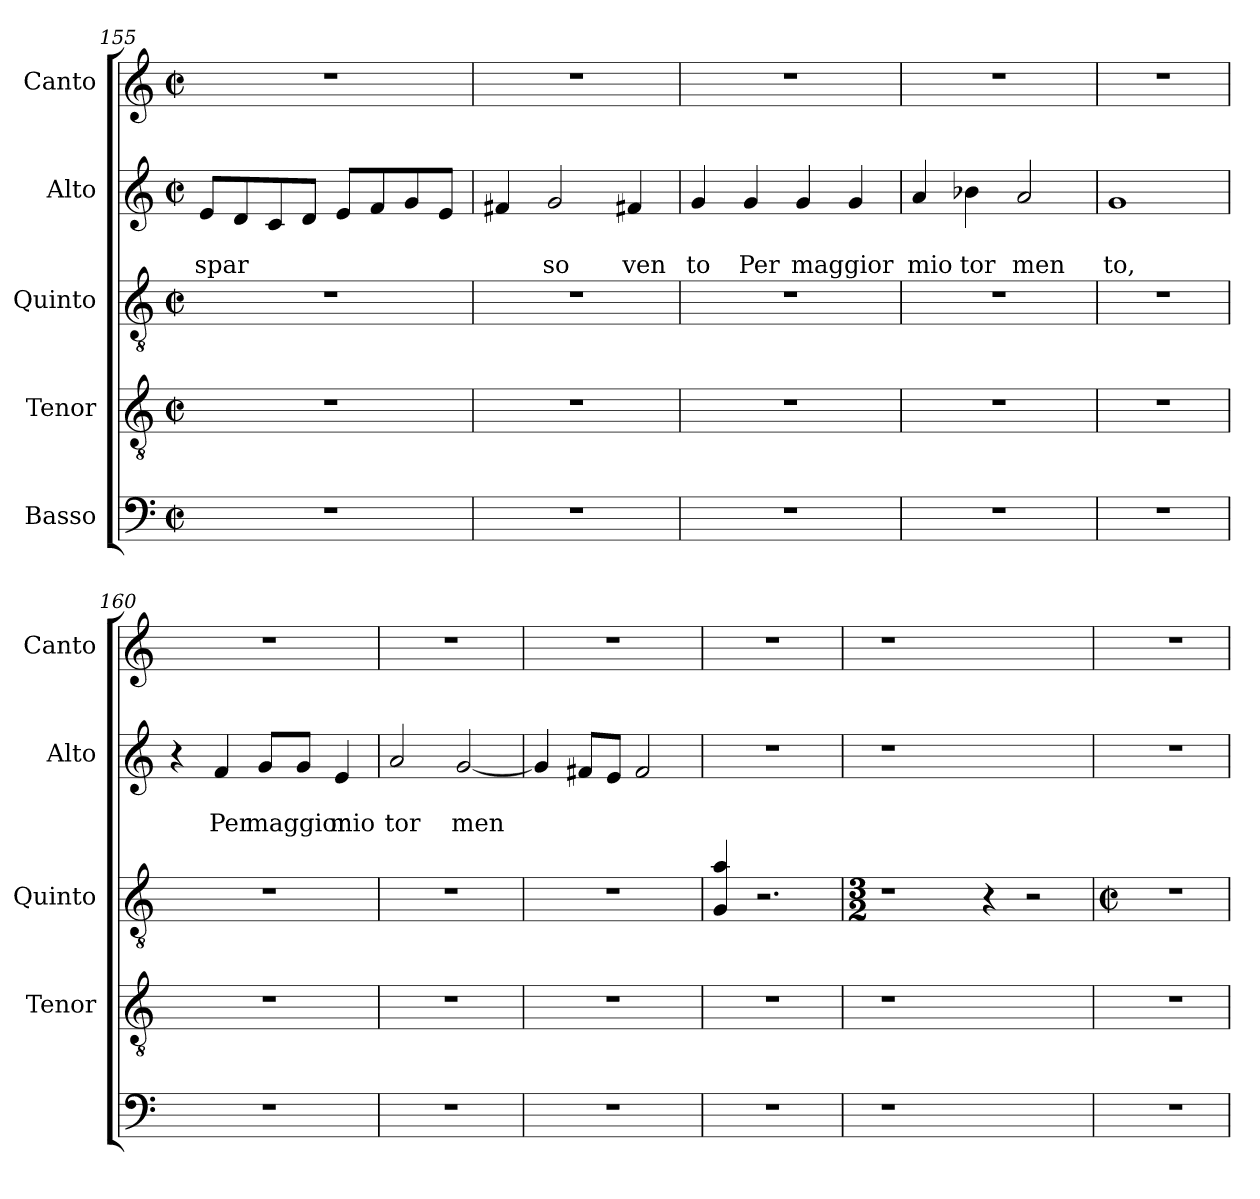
**kern	**kern	**kern	**kern	**text	**text	**kern
*part5	*part4	*part3	*part2	*part2	*part2	*part1
*staff5	*staff4	*staff3	*staff2	*staff2	*staff2	*staff1
*I"Basso	*I"Tenor	*I"Quinto	*I"Alto	*	*	*I"Canto
*	*I'Tenor	*I'Quinto	*I'Alto	*	*	*I'Canto
*clefF4	*clefGv2	*clefGv2	*clefG2	*	*	*clefG2
*k[]	*k[]	*k[]	*k[]	*	*	*k[]
*C:	*C:	*C:	*C:	*	*	*C:
*M2/2	*M2/2	*M2/2	*M2/2	*	*	*M2/2
*met(c|)	*met(c|)	*met(c|)	*met(c|)	*	*	*met(c|)
=155	=155	=155	=155	=155	=155	=155
!	!	!	!	!	!LO:LY:b	!
1r	1r	1r	8e/L	.	spar	1r
.	.	.	8d/	.	.	.
.	.	.	8c/	.	.	.
.	.	.	8d/J	.	.	.
.	.	.	8e/L	.	.	.
.	.	.	8f/	.	.	.
.	.	.	8g/	.	.	.
.	.	.	8e/J	.	.	.
!!LO:LB:g=z
=156	=156	=156	=156	=156	=156	=156
1r	1r	1r	4f#X/	.	.	1r
!	!	!	!	!	!LO:LY:b	!
.	.	.	2g/	.	so	.
!	!	!	!	!	!LO:LY:b	!
.	.	.	4f#X/	.	ven	.
=157	=157	=157	=157	=157	=157	=157
!	!	!	!	!	!LO:LY:b	!
1r	1r	1r	4g/	.	to	1r
!	!	!	!	!	!LO:LY:b	!
.	.	.	4g/	.	Per	.
!	!	!	!	!	!LO:LY:b	!
.	.	.	4g/	.	maggior	.
.	.	.	4g/	.	.	.
=158	=158	=158	=158	=158	=158	=158
!	!	!	!	!	!LO:LY:b	!
1r	1r	1r	4a/	.	mio	1r
!	!	!	!	!	!LO:LY:b	!
.	.	.	4b-X\	.	tor	.
!	!	!	!	!	!LO:LY:b	!
.	.	.	2a/	.	men	.
=159	=159	=159	=159	=159	=159	=159
!	!	!	!	!	!LO:LY:b	!
1r	1r	1r	1g	.	to,	1r
=160	=160	=160	=160	=160	=160	=160
1r	1r	1r	4r	.	.	1r
!	!	!	!	!	!LO:LY:b	!
.	.	.	4f/	.	Per	.
!	!	!	!	!	!LO:LY:b	!
.	.	.	8g/L	.	maggior	.
.	.	.	8g/J	.	.	.
!	!	!	!	!	!LO:LY:b	!
.	.	.	4e/	.	mio	.
=161	=161	=161	=161	=161	=161	=161
!	!	!	!	!	!LO:LY:b	!
1r	1r	1r	2a/	.	tor	1r
!	!	!	!	!	!LO:LY:b	!
.	.	.	[<2g/	.	men	.
=162	=162	=162	=162	=162	=162	=162
1r	1r	1r	4g/]	.	.	1r
.	.	.	8f#X/L	.	.	.
.	.	.	8e/J	.	.	.
.	.	.	2f#/	.	.	.
!!LO:PB:g=z
=163	=163	=163	=163	=163	=163	=163
1r	1r	4G/ 4a/	1r	.	.	1r
.	.	2.r	.	.	.	.
=164	=164	=164	=164	=164	=164	=164
*	*	*M3/2	*	*	*	*
1r	1r	1r	1r	.	.	1r
2.ryy	2.ryy	4r	2.ryy	.	.	2.ryy
.	.	2r	.	.	.	.
=165	=165	=165	=165	=165	=165	=165
*	*	*M2/2	*	*	*	*
*	*	*met(c|)	*	*	*	*
1r	1r	1r	1r	.	.	1r
=	=	=	=	=	=	=
*-	*-	*-	*-	*-	*-	*-
